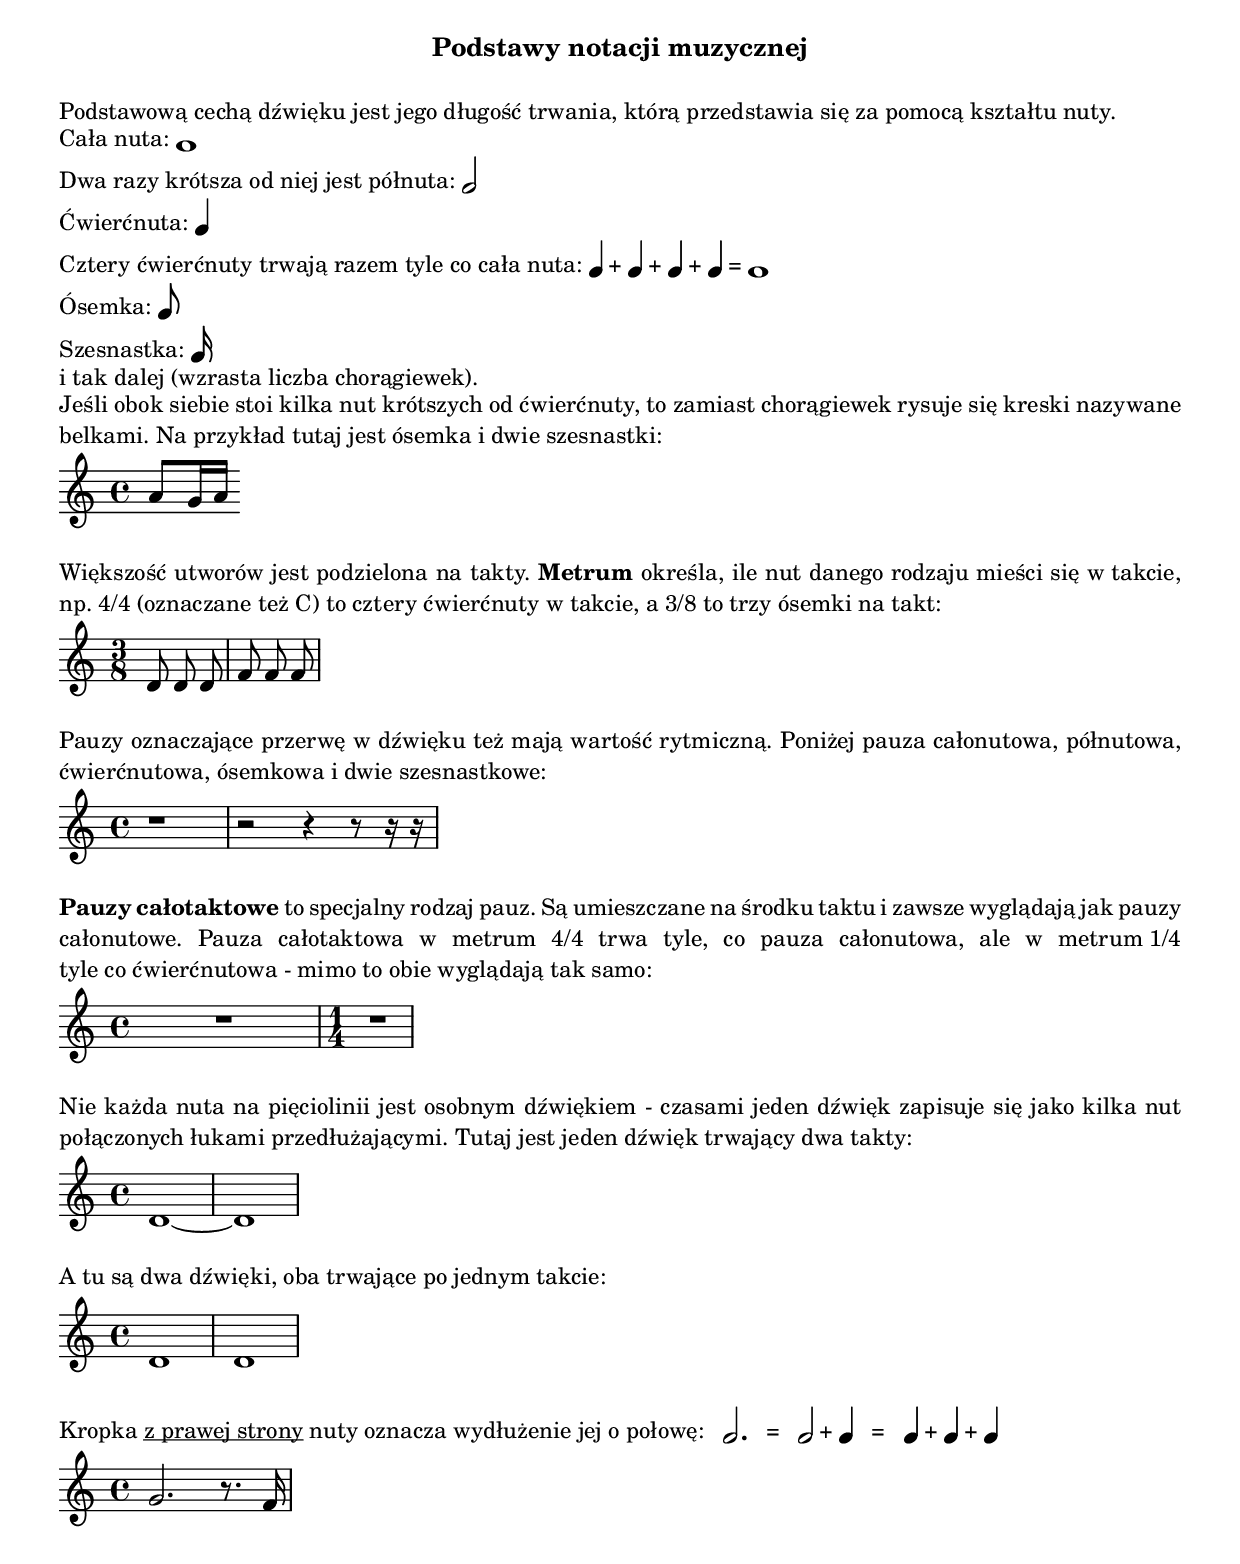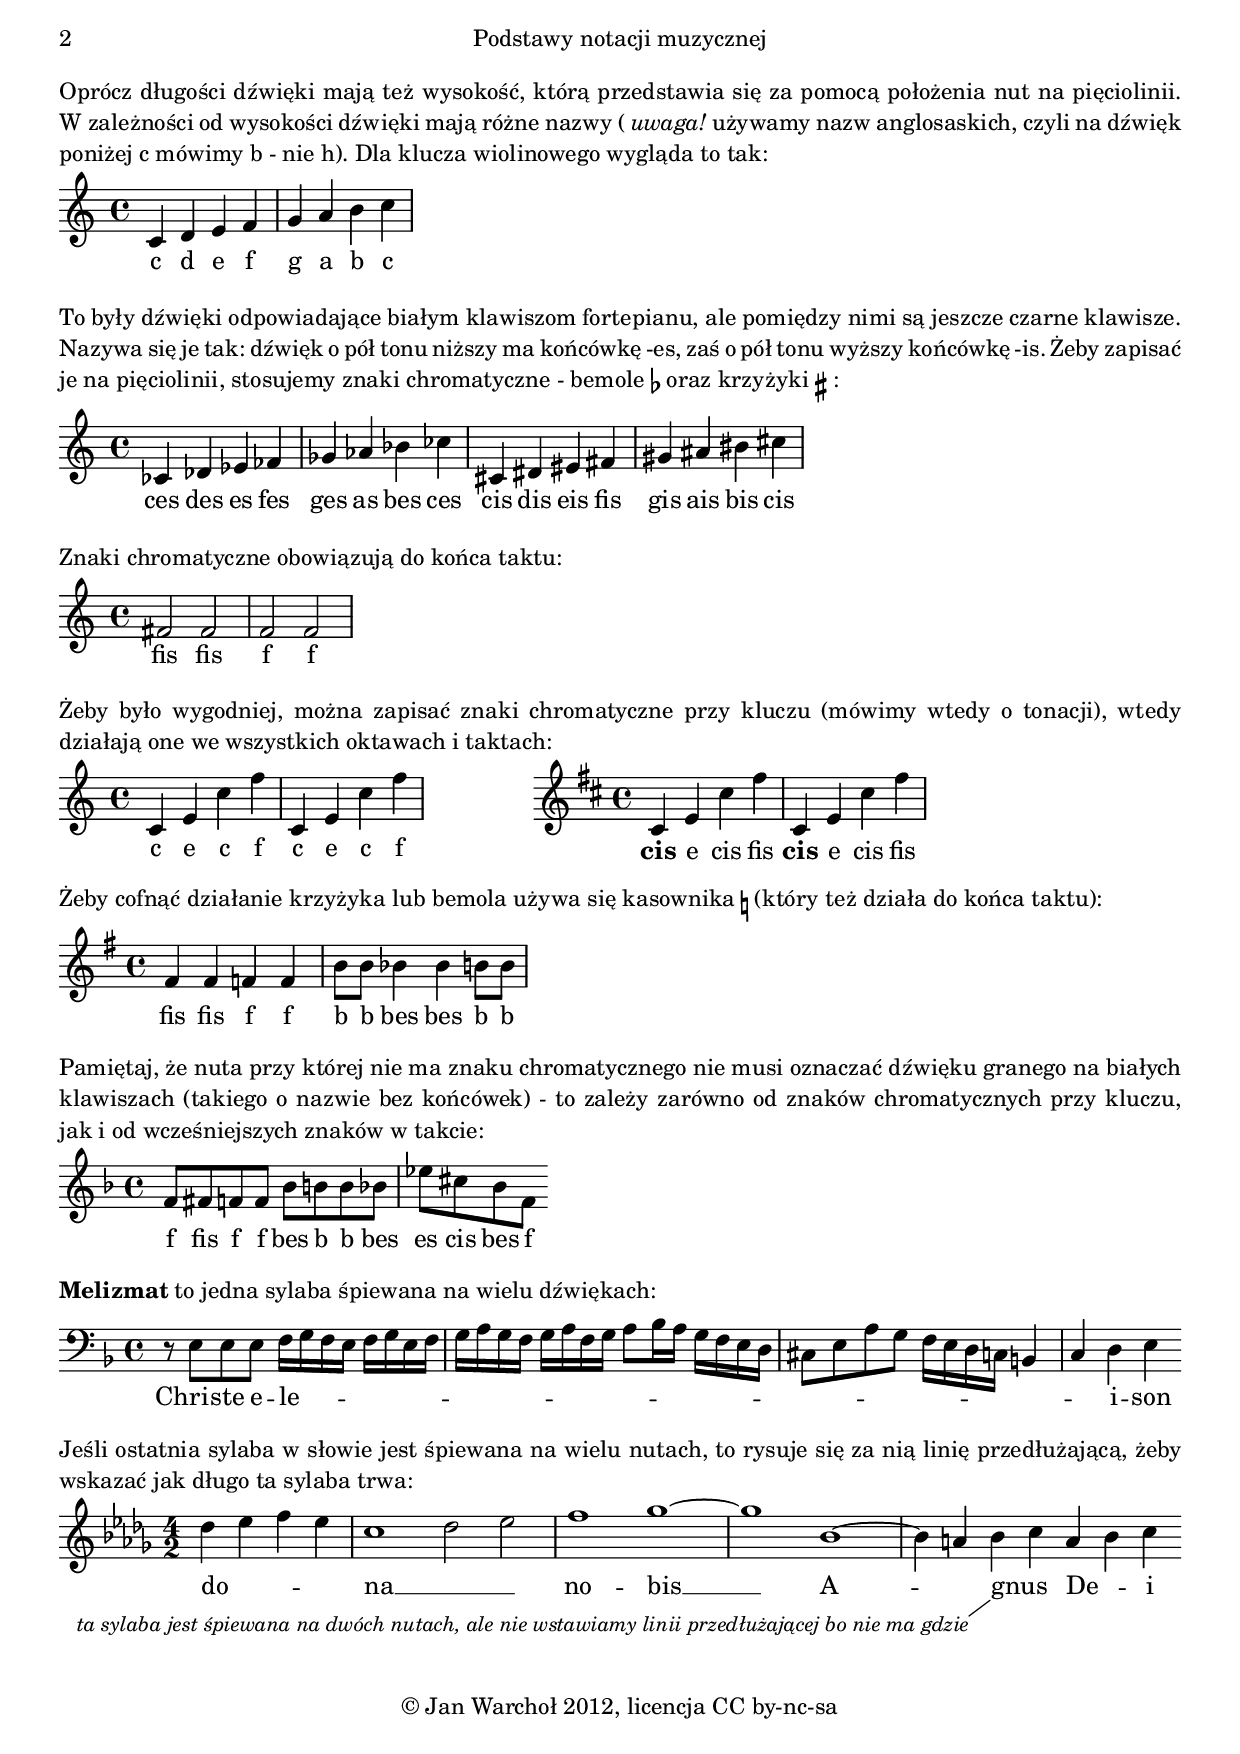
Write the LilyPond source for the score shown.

\version "2.15.36"

% #(set-global-staff-size 17)

\paper {
  indent = 0
  markup-system-spacing #'padding = #0.5
  score-markup-spacing #'padding = #3.3
  score-markup-spacing #'basic-distance = #0
  top-markup-spacing #'padding = #3
  ragged-bottom = ##t
}

\header {
  instrument = "Podstawy notacji muzycznej"
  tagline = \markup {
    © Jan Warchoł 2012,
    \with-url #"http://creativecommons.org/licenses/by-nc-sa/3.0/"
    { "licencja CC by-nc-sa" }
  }
}

\markup \vspace #1

\markup \justify {
  Podstawową cechą dźwięku jest jego długość trwania, którą przedstawia
  się za pomocą kształtu nuty.
}
\markup \justify { Cała nuta: \note #"1" #1 }
\markup \justify { Dwa razy krótsza od niej jest półnuta: \note #"2" #1 }
\markup \justify { Ćwierćnuta: \note #"4" #1 }
\markup \justify {
  Cztery ćwierćnuty trwają razem tyle co cała nuta: \note #"4" #1 + \note
  #"4" #1 + \note #"4" #1 + \note #"4" #1 = \note #"1" #1
}
\markup \justify { Ósemka: \note #"8" #1 }
\markup \justify { Szesnastka: \note #"16" #1 }
\markup \justify { i tak dalej (wzrasta liczba chorągiewek).}

\markup \justify {
  Jeśli obok siebie stoi kilka nut krótszych od ćwierćnuty, to zamiast
  chorągiewek rysuje się kreski nazywane belkami.  Na przykład tutaj jest
  ósemka i dwie szesnastki:
}
{ a'8 g'16 a'16 }

\markup \justify {
  Większość utworów jest podzielona na takty. \bold Metrum określa, ile
  nut danego rodzaju mieści się "w takcie," "np. 4/4" (oznaczane "też C)"
  to cztery ćwierćnuty w takcie, a 3/8 to trzy ósemki na takt:
}
{ \time 3/8 \autoBeamOff d'8 d' d' f' f' f' }

\markup \justify {
  Pauzy oznaczające przerwę w dźwięku też mają wartość rytmiczną.  Poniżej
  pauza całonutowa, półnutowa, ćwierćnutowa, ósemkowa i dwie szesnastkowe:
}
{ r1 r2 r4 r8 r16 r }

\markup \justify {
  \bold { Pauzy całotaktowe } to specjalny rodzaj pauz.  Są umieszczane na
  środku taktu i zawsze wyglądają jak pauzy całonutowe. Pauza całotaktowa
  w metrum 4/4 trwa tyle, co pauza całonutowa, ale w "metrum 1/4" "tyle co ćwierćnutowa"
  - mimo to obie wyglądają tak samo:
}
\score {
  { R1  \time 1/4  R4 }
  \layout { line-width = 6\cm ragged-right = ##f }
}

\markup \justify {
  Nie każda nuta na pięciolinii jest osobnym dźwiękiem - czasami jeden dźwięk zapisuje
  się jako kilka nut połączonych łukami przedłużającymi.
  Tutaj jest jeden dźwięk trwający dwa takty:
}
{ d'1~ d' }
\markup \justify { A tu są dwa dźwięki, oba trwające po jednym takcie:}
{ d'1 d' }

\markup \justify {
  Kropka \underline "z prawej strony" nuty oznacza wydłużenie jej o "połowę:  "
  \note-by-number #1 #1 #1 "  =  "
  \note-by-number #1 #0 #1 + \note-by-number #2 #0 #1 "  =  "
  \note-by-number #2 #0 #1 + \note-by-number #2 #0 #1 + \note-by-number #2 #0 #1
}
{ g'2. r8. f'16 }

\markup \justify {
  Oprócz długości dźwięki mają też wysokość, którą przedstawia się za
  pomocą położenia nut na pięciolinii. "W zależności"
  od wysokości dźwięki mają różne nazwy (\italic uwaga! używamy nazw anglosaskich,
  czyli na dźwięk poniżej c mówimy b - nie h). Dla klucza wiolinowego
  wygląda to tak:
}
\noPageBreak
\relative f' { c4 d e f g a b c }
\addlyrics { c d e f g a b c }

\markup \justify {
  To były dźwięki odpowiadające białym klawiszom fortepianu, ale pomiędzy
  nimi są jeszcze czarne klawisze.  Nazywa się je tak: dźwięk o pół tonu
  niższy ma końcówkę -es, zaś o pół tonu wyższy końcówkę -is. Żeby zapisać
  je na pięciolinii, stosujemy znaki chromatyczne - bemole \flat oraz krzyżyki \sharp :
}

\relative f' {
  ces4 des es fes ges as bes ces cis, dis eis fis gis ais bis cis
}
\addlyrics { ces des es fes ges as bes ces cis dis eis fis gis ais bis cis }

\markup \justify {
  Znaki chromatyczne obowiązują do końca taktu:
}
{ fis'2 fis' f' f' }
\addlyrics { fis fis f f }

\markup \justify {
  Żeby było wygodniej, można zapisać znaki chromatyczne przy kluczu
  (mówimy wtedy o tonacji), wtedy działają one we wszystkich oktawach "i taktach:"
}
\markup {
  \score { { c'4 e' c'' f'' c' e' c'' f'' } \addlyrics { c e c f c e c f } \layout {} }
  \hspace #10
  \score {
    { \key d \major cis' e' cis'' fis'' cis' e' cis'' fis'' }
    \addlyrics { \markup { \bold cis } e cis fis \markup { \bold cis } e cis  fis } \layout {}
  }
}

\markup \vspace #0.5

\markup \justify {
  Żeby cofnąć działanie krzyżyka lub bemola używa się kasownika \natural (który też działa do końca taktu):
}

{ \key g \major fis' fis' f' f' b'8 b' bes'4 bes' b'8 b' }
\addlyrics { fis fis f f b b bes bes b b }

\markup \justify {
  Pamiętaj, że nuta przy której nie ma znaku chromatycznego nie musi
  oznaczać dźwięku granego na białych klawiszach (takiego o nazwie
  bez końcówek) - to zależy zarówno od znaków chromatycznych przy kluczu,
  "jak i od wcześniejszych" znaków w takcie:
}

\relative f' { \key f \major f fis f f bes b b bes es cis bes f }
\addlyrics { f fis f f bes b b bes es cis bes f }


\markup \justify {
  \bold Melizmat to jedna sylaba śpiewana na wielu dźwiękach:
}
\score {
  \relative f {
    \clef F
    \key d \minor
    r8 e e e f16 \melisma g f e f g e f
    g a g f g a f g a8 bes16 a g f e d
    cis8 e a g f16 e d c b4
    c4 \melismaEnd d e
  }
  \addlyrics {
    \once \override LyricText #'self-alignment-X = #0.7
    Chri -- ste e -- le -- i -- son
  }
  \layout {
    system-count = #1
  }
}

\markup \justify {
  Jeśli ostatnia sylaba w słowie jest śpiewana na wielu nutach, to rysuje się za nią
  linię przedłużającą, żeby wskazać jak długo ta sylaba trwa:
}

\score {
  <<
    \new Voice = mix \relative f'' {
      \key bes \minor
      \time 4/2
      \partial 1 des \melisma es f es \melismaEnd
      c1 \melisma des2 es \melismaEnd
      f1 ges~
      ges1 bes,~
      bes4 a bes c a bes c
    }
    \new Lyrics \with { \consists "Balloon_engraver" }
    \lyricsto mix \lyricmode {
      do -- na __ no -- bis __ A -- _
      \override BalloonTextItem #'annotation-balloon = ##f
      \balloonGrobText #'LyricText #'(-2 . -1.5) \markup \smaller \italic "ta sylaba jest śpiewana na dwóch nutach, ale nie wstawiamy linii przedłużającej bo nie ma gdzie"
      gnus _ De -- _ i
    }
  >>
  \layout { ragged-right = ##f }
}